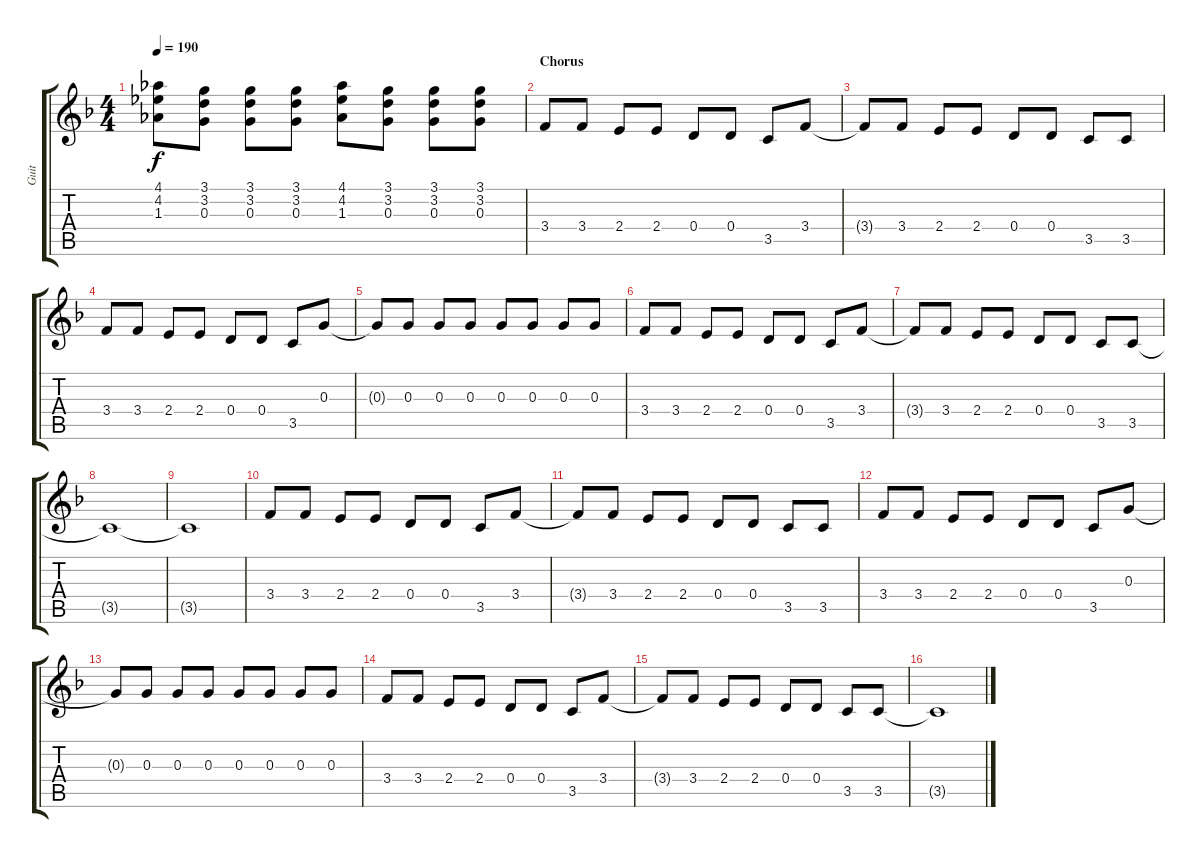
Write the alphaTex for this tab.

\track ("Guit" "Guit") {instrument electricguitarclean}
\staff {score tabs}
\tuning (E4 B3 G3 D3 A2 E2) {hide}
\ts (4 4)
\tempo 190
\clef g2
\ks f
(4.1 4.2 1.3).8{dy f} (3.1 3.2 0.3).8 (3.1 3.2 0.3).8 (3.1 3.2 0.3).8 (4.1 4.2 1.3).8 (3.1 3.2 0.3).8 (3.1 3.2 0.3).8 (3.1 3.2 0.3).8 |
\section ("" "Chorus")
3.4.8 3.4.8 2.4.8 2.4.8 0.4.8 0.4.8 3.5.8 3.4.8 |
3.4{t}.8 3.4.8 2.4.8 2.4.8 0.4.8 0.4.8 3.5.8 3.5.8 |
3.4.8 3.4.8 2.4.8 2.4.8 0.4.8 0.4.8 3.5.8 0.3.8 |
0.3{t}.8 0.3.8 0.3.8 0.3.8 0.3.8 0.3.8 0.3.8 0.3.8 |
3.4.8 3.4.8 2.4.8 2.4.8 0.4.8 0.4.8 3.5.8 3.4.8 |
3.4{t}.8 3.4.8 2.4.8 2.4.8 0.4.8 0.4.8 3.5.8 3.5.8 |
3.5{t}.1 |
3.5{t}.1 |
3.4.8 3.4.8 2.4.8 2.4.8 0.4.8 0.4.8 3.5.8 3.4.8 |
3.4{t}.8 3.4.8 2.4.8 2.4.8 0.4.8 0.4.8 3.5.8 3.5.8 |
3.4.8 3.4.8 2.4.8 2.4.8 0.4.8 0.4.8 3.5.8 0.3.8 |
0.3{t}.8 0.3.8 0.3.8 0.3.8 0.3.8 0.3.8 0.3.8 0.3.8 |
3.4.8 3.4.8 2.4.8 2.4.8 0.4.8 0.4.8 3.5.8 3.4.8 |
3.4{t}.8 3.4.8 2.4.8 2.4.8 0.4.8 0.4.8 3.5.8 3.5.8 |
3.5{t}.1
